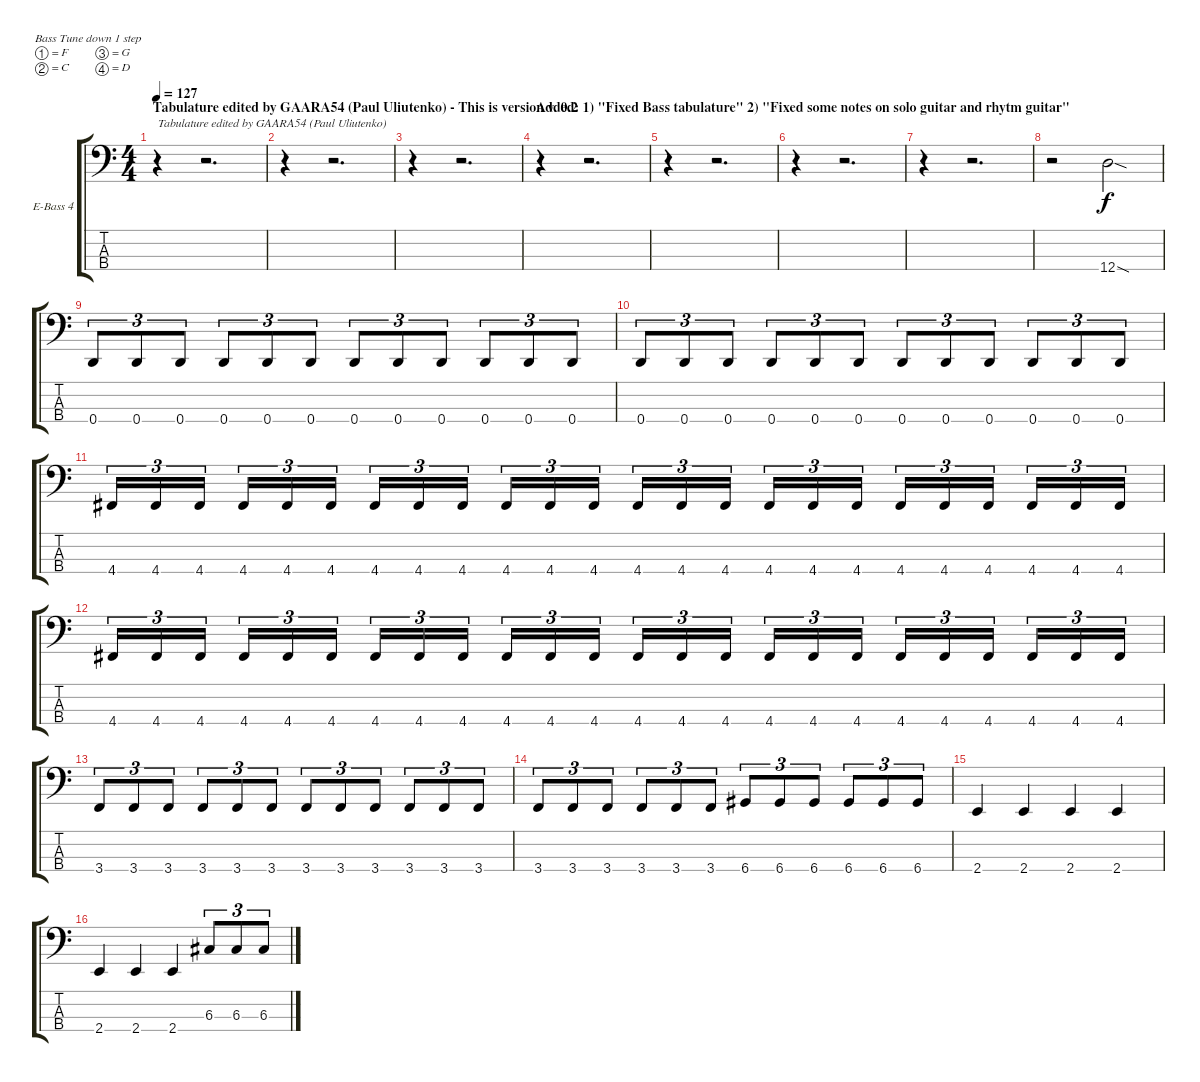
\bracketExtendMode groupsimilarinstruments
\firstSystemTrackNameOrientation horizontal
\otherSystemsTrackNameOrientation horizontal
\track ("Bass (4 string)" "E-Bass 4") {instrument electricbassfinger}
\staff {score tabs}
\tuning (F2 C2 G1 D1)
\ts (4 4)
\section ("" "Tabulature edited by GAARA54 (Paul Uliutenko) - This is version v. 0.2")
\tempo 127
\clef f4
\scale
0.485477
\ks c
r.4{txt "Tabulature edited by GAARA54 (Paul Uliutenko)" dy f instrument electricbassfinger} r.2{d} |
\scale
0.257261 r.4 r.2{d} |
\scale
0.257261 r.4 r.2{d} |
\section ("" "Added: 1) \"Fixed Bass tabulature\" 2) \"Fixed some notes on solo guitar and rhytm guitar\"")
\scale
0.333333 r.4 r.2{d} |
\scale
0.333333 r.4 r.2{d} |
\scale
0.333333 r.4 r.2{d} |
\scale
0.333333 r.4 r.2{d} |
\scale
0.333333 r.2 12.4{sod}.2 |
\scale
0.333333 0.4.8{tu (3 2)} 0.4.8{tu (3 2)} 0.4.8{tu (3 2)} 0.4.8{tu (3 2)} 0.4.8{tu (3 2)} 0.4.8{tu (3 2)} 0.4.8{tu (3 2)} 0.4.8{tu (3 2)} 0.4.8{tu (3 2)} 0.4.8{tu (3 2)} 0.4.8{tu (3 2)} 0.4.8{tu (3 2)} |
\scale
0.333333 0.4.8{tu (3 2)} 0.4.8{tu (3 2)} 0.4.8{tu (3 2)} 0.4.8{tu (3 2)} 0.4.8{tu (3 2)} 0.4.8{tu (3 2)} 0.4.8{tu (3 2)} 0.4.8{tu (3 2)} 0.4.8{tu (3 2)} 0.4.8{tu (3 2)} 0.4.8{tu (3 2)} 0.4.8{tu (3 2)} |
\scale
0.333333 4.4.16{tu (3 2)} 4.4.16{tu (3 2)} 4.4.16{tu (3 2)} 4.4.16{tu (3 2)} 4.4.16{tu (3 2)} 4.4.16{tu (3 2)} 4.4.16{tu (3 2)} 4.4.16{tu (3 2)} 4.4.16{tu (3 2)} 4.4.16{tu (3 2)} 4.4.16{tu (3 2)} 4.4.16{tu (3 2)} 4.4.16{tu (3 2)} 4.4.16{tu (3 2)} 4.4.16{tu (3 2)} 4.4.16{tu (3 2)} 4.4.16{tu (3 2)} 4.4.16{tu (3 2)} 4.4.16{tu (3 2)} 4.4.16{tu (3 2)} 4.4.16{tu (3 2)} 4.4.16{tu (3 2)} 4.4.16{tu (3 2)} 4.4.16{tu (3 2)} |
\scale
0.333333 4.4.16{tu (3 2)} 4.4.16{tu (3 2)} 4.4.16{tu (3 2)} 4.4.16{tu (3 2)} 4.4.16{tu (3 2)} 4.4.16{tu (3 2)} 4.4.16{tu (3 2)} 4.4.16{tu (3 2)} 4.4.16{tu (3 2)} 4.4.16{tu (3 2)} 4.4.16{tu (3 2)} 4.4.16{tu (3 2)} 4.4.16{tu (3 2)} 4.4.16{tu (3 2)} 4.4.16{tu (3 2)} 4.4.16{tu (3 2)} 4.4.16{tu (3 2)} 4.4.16{tu (3 2)} 4.4.16{tu (3 2)} 4.4.16{tu (3 2)} 4.4.16{tu (3 2)} 4.4.16{tu (3 2)} 4.4.16{tu (3 2)} 4.4.16{tu (3 2)} |
\scale
0.333333 3.4.8{tu (3 2)} 3.4.8{tu (3 2)} 3.4.8{tu (3 2)} 3.4.8{tu (3 2)} 3.4.8{tu (3 2)} 3.4.8{tu (3 2)} 3.4.8{tu (3 2)} 3.4.8{tu (3 2)} 3.4.8{tu (3 2)} 3.4.8{tu (3 2)} 3.4.8{tu (3 2)} 3.4.8{tu (3 2)} |
\scale
0.333333 3.4.8{tu (3 2)} 3.4.8{tu (3 2)} 3.4.8{tu (3 2)} 3.4.8{tu (3 2)} 3.4.8{tu (3 2)} 3.4.8{tu (3 2)} 6.4.8{tu (3 2)} 6.4.8{tu (3 2)} 6.4.8{tu (3 2)} 6.4.8{tu (3 2)} 6.4.8{tu (3 2)} 6.4.8{tu (3 2)} |
\scale
0.333333 2.4.4 2.4.4 2.4.4 2.4.4 |
\scale
0.333333 2.4.4 2.4.4 2.4.4 6.3.8{tu (3 2)} 6.3.8{tu (3 2)} 6.3.8{tu (3 2)}
